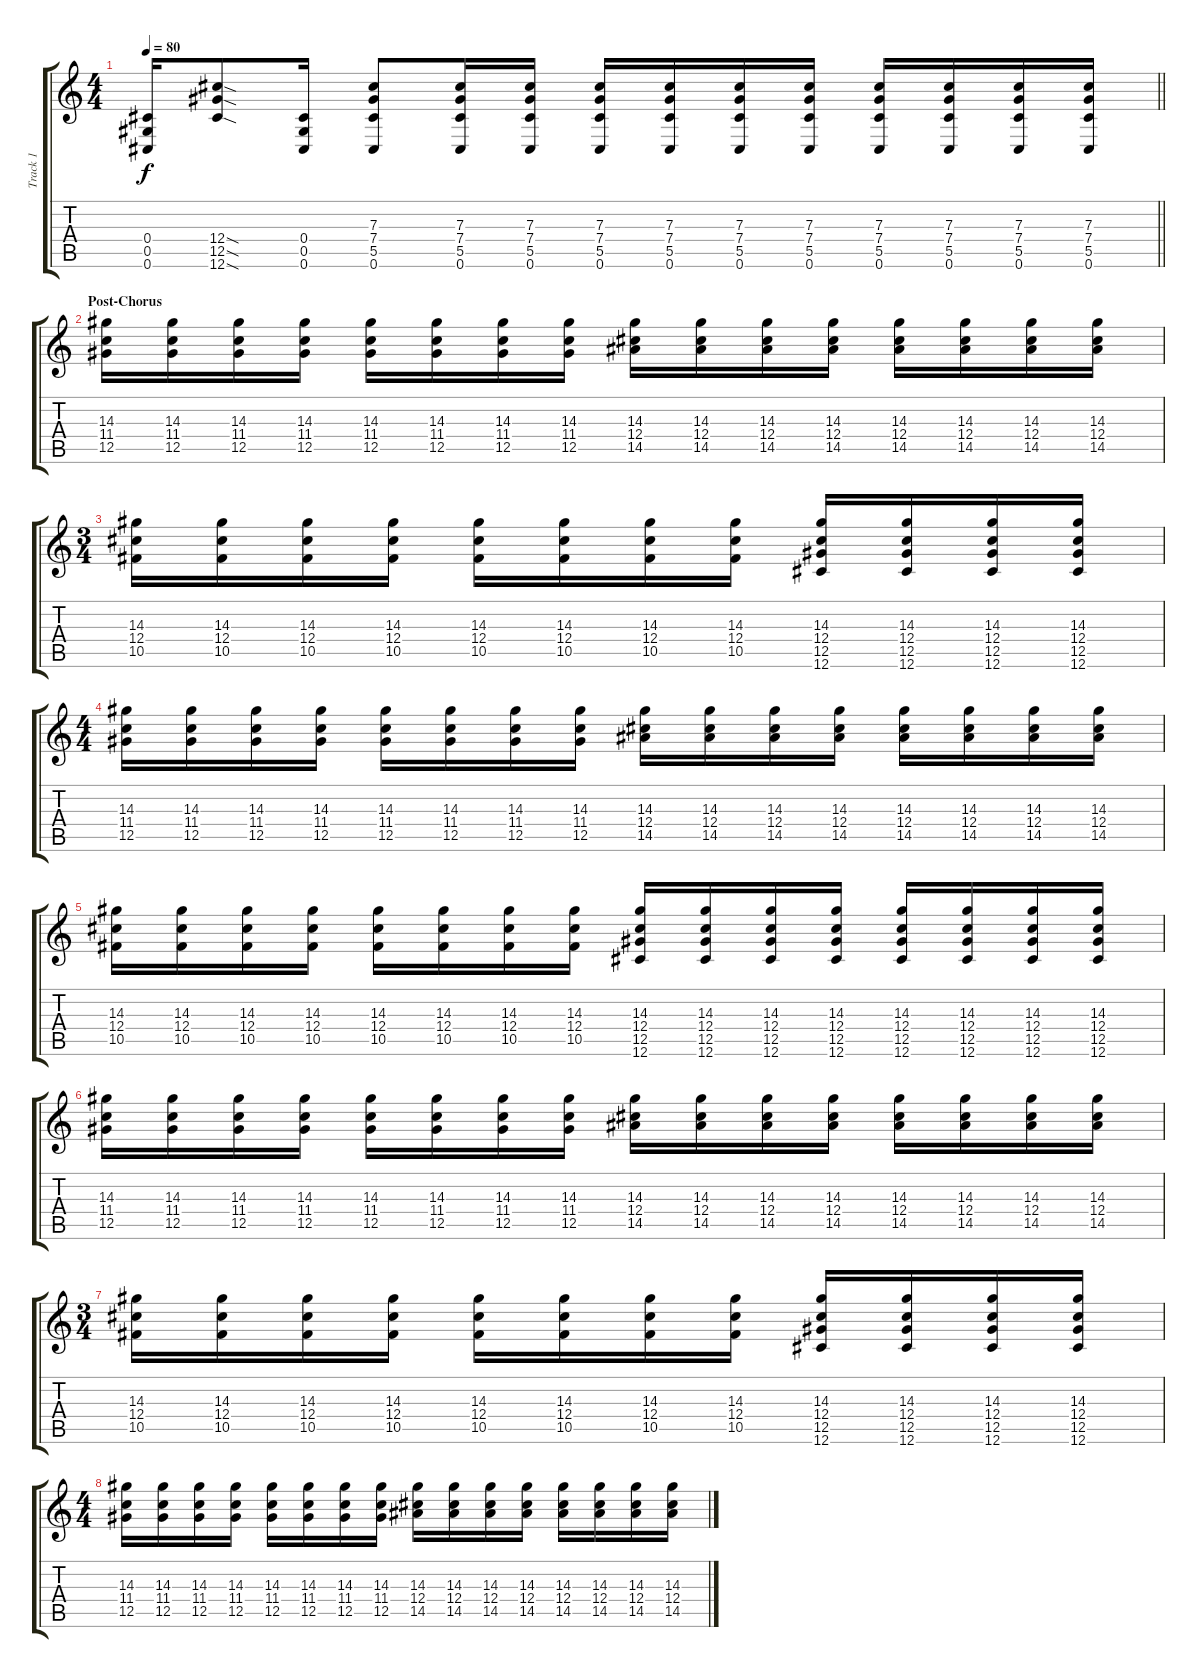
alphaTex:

\track ("Track 1" "Track 1") {instrument overdrivenguitar}
\staff {score tabs}
\tuning (Eb4 Bb3 Gb3 Db3 Ab2 Db2) {hide}
\ts (4 4)
\tempo 80
\clef g2
\barLineRight lightlight
\ks c
(0.4{t} 0.5{t} 0.6{t}).16{dy f} (12.4{sod} 12.5{sod} 12.6{sod}).8 (0.4 0.5 0.6).16 (7.3 7.4 5.5 0.6).8 (7.3 7.4 5.5 0.6).16 (7.3 7.4 5.5 0.6).16 (7.3 7.4 5.5 0.6).16 (7.3 7.4 5.5 0.6).16 (7.3 7.4 5.5 0.6).16 (7.3 7.4 5.5 0.6).16 (7.3 7.4 5.5 0.6).16 (7.3 7.4 5.5 0.6).16 (7.3 7.4 5.5 0.6).16 (7.3 7.4 5.5 0.6).16 |
\section ("" "Post-Chorus")
(14.3 11.4 12.5).16 (14.3 11.4 12.5).16 (14.3 11.4 12.5).16 (14.3 11.4 12.5).16 (14.3 11.4 12.5).16 (14.3 11.4 12.5).16 (14.3 11.4 12.5).16 (14.3 11.4 12.5).16 (14.3 12.4 14.5).16 (14.3 12.4 14.5).16 (14.3 12.4 14.5).16 (14.3 12.4 14.5).16 (14.3 12.4 14.5).16 (14.3 12.4 14.5).16 (14.3 12.4 14.5).16 (14.3 12.4 14.5).16 |
\ts (3 4)
(14.3 12.4 10.5).16 (14.3 12.4 10.5).16 (14.3 12.4 10.5).16 (14.3 12.4 10.5).16 (14.3 12.4 10.5).16 (14.3 12.4 10.5).16 (14.3 12.4 10.5).16 (14.3 12.4 10.5).16 (14.3 12.4 12.5 12.6).16 (14.3 12.4 12.5 12.6).16 (14.3 12.4 12.5 12.6).16 (14.3 12.4 12.5 12.6).16 |
\ts (4 4)
(14.3 11.4 12.5).16 (14.3 11.4 12.5).16 (14.3 11.4 12.5).16 (14.3 11.4 12.5).16 (14.3 11.4 12.5).16 (14.3 11.4 12.5).16 (14.3 11.4 12.5).16 (14.3 11.4 12.5).16 (14.3 12.4 14.5).16 (14.3 12.4 14.5).16 (14.3 12.4 14.5).16 (14.3 12.4 14.5).16 (14.3 12.4 14.5).16 (14.3 12.4 14.5).16 (14.3 12.4 14.5).16 (14.3 12.4 14.5).16 |
(14.3 12.4 10.5).16 (14.3 12.4 10.5).16 (14.3 12.4 10.5).16 (14.3 12.4 10.5).16 (14.3 12.4 10.5).16 (14.3 12.4 10.5).16 (14.3 12.4 10.5).16 (14.3 12.4 10.5).16 (14.3 12.4 12.5 12.6).16 (14.3 12.4 12.5 12.6).16 (14.3 12.4 12.5 12.6).16 (14.3 12.4 12.5 12.6).16 (14.3 12.4 12.5 12.6).16 (14.3 12.4 12.5 12.6).16 (14.3 12.4 12.5 12.6).16 (14.3 12.4 12.5 12.6).16 |
(14.3 11.4 12.5).16 (14.3 11.4 12.5).16 (14.3 11.4 12.5).16 (14.3 11.4 12.5).16 (14.3 11.4 12.5).16 (14.3 11.4 12.5).16 (14.3 11.4 12.5).16 (14.3 11.4 12.5).16 (14.3 12.4 14.5).16 (14.3 12.4 14.5).16 (14.3 12.4 14.5).16 (14.3 12.4 14.5).16 (14.3 12.4 14.5).16 (14.3 12.4 14.5).16 (14.3 12.4 14.5).16 (14.3 12.4 14.5).16 |
\ts (3 4)
(14.3 12.4 10.5).16 (14.3 12.4 10.5).16 (14.3 12.4 10.5).16 (14.3 12.4 10.5).16 (14.3 12.4 10.5).16 (14.3 12.4 10.5).16 (14.3 12.4 10.5).16 (14.3 12.4 10.5).16 (14.3 12.4 12.5 12.6).16 (14.3 12.4 12.5 12.6).16 (14.3 12.4 12.5 12.6).16 (14.3 12.4 12.5 12.6).16 |
\ts (4 4)
(14.3 11.4 12.5).16 (14.3 11.4 12.5).16 (14.3 11.4 12.5).16 (14.3 11.4 12.5).16 (14.3 11.4 12.5).16 (14.3 11.4 12.5).16 (14.3 11.4 12.5).16 (14.3 11.4 12.5).16 (14.3 12.4 14.5).16 (14.3 12.4 14.5).16 (14.3 12.4 14.5).16 (14.3 12.4 14.5).16 (14.3 12.4 14.5).16 (14.3 12.4 14.5).16 (14.3 12.4 14.5).16 (14.3 12.4 14.5).16
